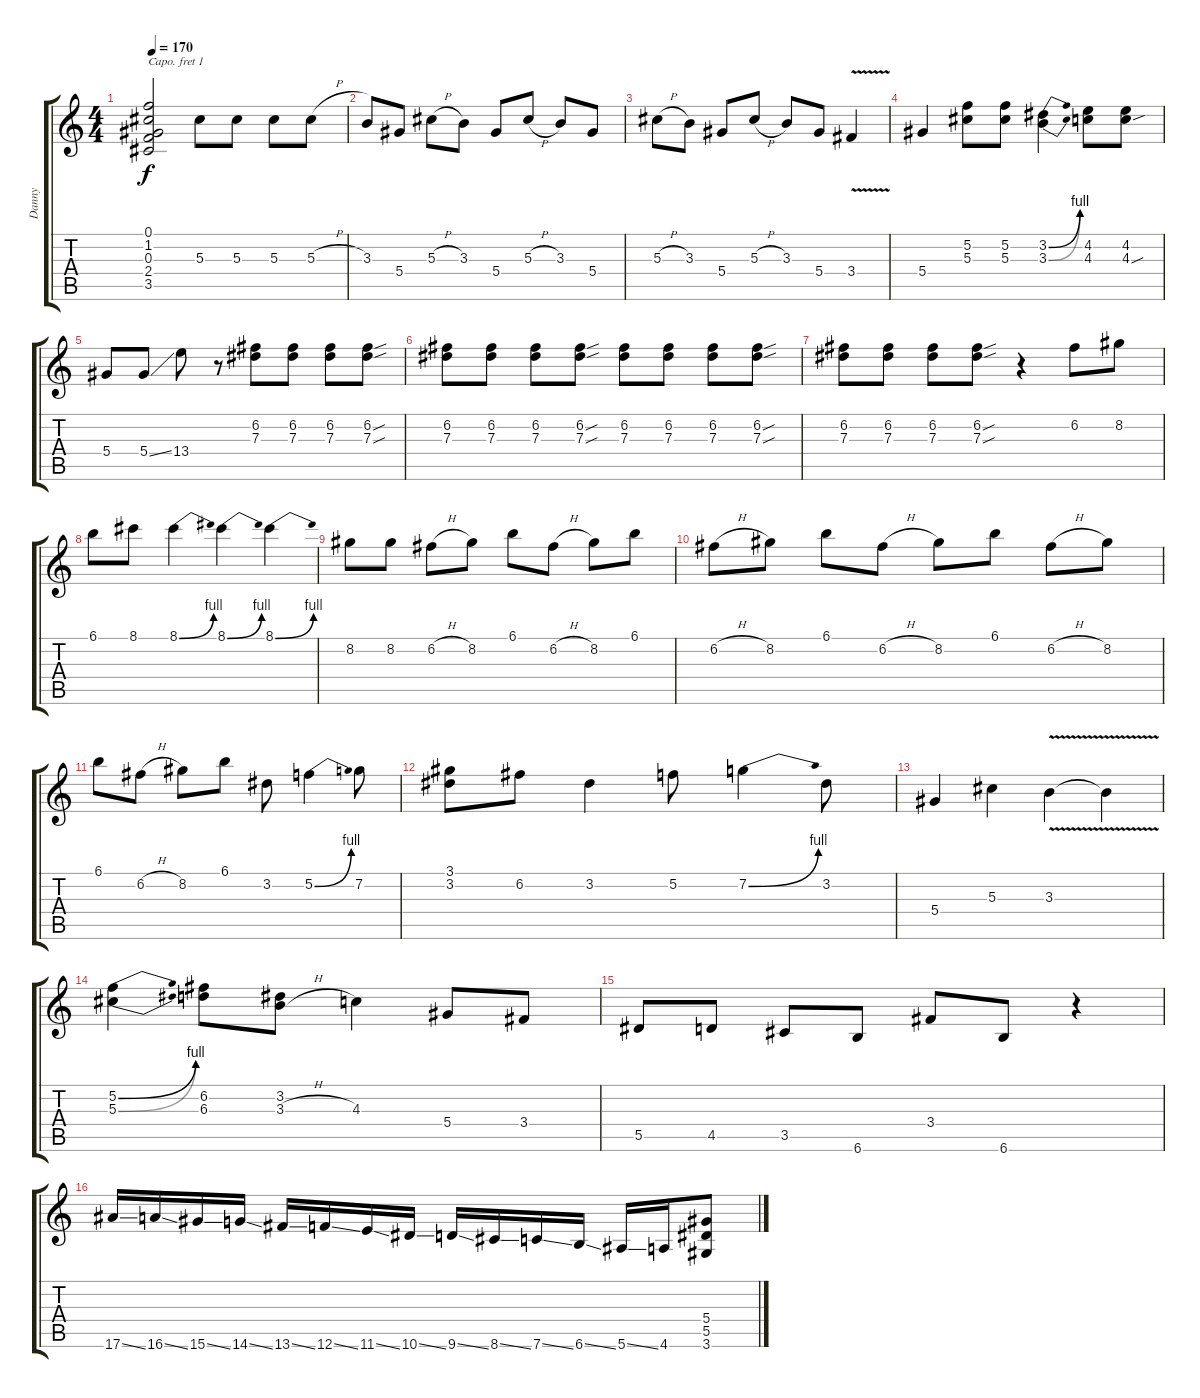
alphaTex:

\track ("Danny" "Danny") {instrument distortionguitar}
\staff {score tabs}
\capo 1
\tuning (E4 B3 G3 D3 A2 E2) {hide}
\ts (4 4)
\tempo 170
\clef g2
\ks c
(0.1{t} 1.2{t} 0.3{t} 2.4{t} 3.5{t}).2{dy f} 5.3.8 5.3.8 5.3.8 5.3{h}.8 |
3.3.8 5.4.8 5.3{h}.8 3.3.8 5.4.8 5.3{h}.8 3.3.8 5.4.8 |
5.3{h}.8 3.3.8 5.4.8 5.3{h}.8 3.3.8 5.4.8 3.4{v}.4 |
5.4.4 (5.2 5.3).8 (5.2 5.3).8 (3.2{be (bend 0 0 60 4)} 3.3{be (bend 0 0 60 4)}).4 (4.2 4.3).8 (4.2 4.3{sou}).8 |
5.4.8 5.4{ss}.8 13.4.8 r.8 (6.2 7.3).8 (6.2 7.3).8 (6.2 7.3).8 (6.2{sou} 7.3{sou}).8 |
(6.2 7.3).8 (6.2 7.3).8 (6.2 7.3).8 (6.2{sou} 7.3{sou}).8 (6.2 7.3).8 (6.2 7.3).8 (6.2 7.3).8 (6.2{sou} 7.3{sou}).8 |
(6.2 7.3).8 (6.2 7.3).8 (6.2 7.3).8 (6.2{sou} 7.3{sou}).8 r.4 6.2.8 8.2.8 |
6.1.8 8.1.8 8.1{be (bend 0 0 60 4)}.4 8.1{be (bend 0 0 60 4)}.4 8.1{be (bend 0 0 60 4)}.4 |
8.2.8 8.2.8 6.2{h}.8 8.2.8 6.1.8 6.2{h}.8 8.2.8 6.1.8 |
6.2{h}.8 8.2.8 6.1.8 6.2{h}.8 8.2.8 6.1.8 6.2{h}.8 8.2.8 |
6.1.8 6.2{h}.8 8.2.8 6.1.8 3.2.8 5.2{be (bend 0 0 60 4)}.4 7.2.8 |
(3.1 3.2).8 6.2.8 3.2.4 5.2.8 7.2{be (bend 0 0 60 4)}.4 3.2.8 |
5.4.4 5.3.4 3.3{v}.4 3.3{t}.4 |
(5.2{be (bend 0 0 60 4)} 5.3{be (bend 0 0 60 4)}).4 (6.2 6.3).8 (3.2 3.3{h}).8 4.3.4 5.4.8 3.4.8 |
5.5.8 4.5.8 3.5.8 6.6.8 3.4.8 6.6.8 r.4 |
17.6{ss}.16 16.6{ss}.16 15.6{ss}.16 14.6{ss}.16 13.6{ss}.16 12.6{ss}.16 11.6{ss}.16 10.6{ss}.16 9.6{ss}.16 8.6{ss}.16 7.6{ss}.16 6.6{ss}.16 5.6{ss}.16 4.6.16 (5.4 5.5 3.6).8
